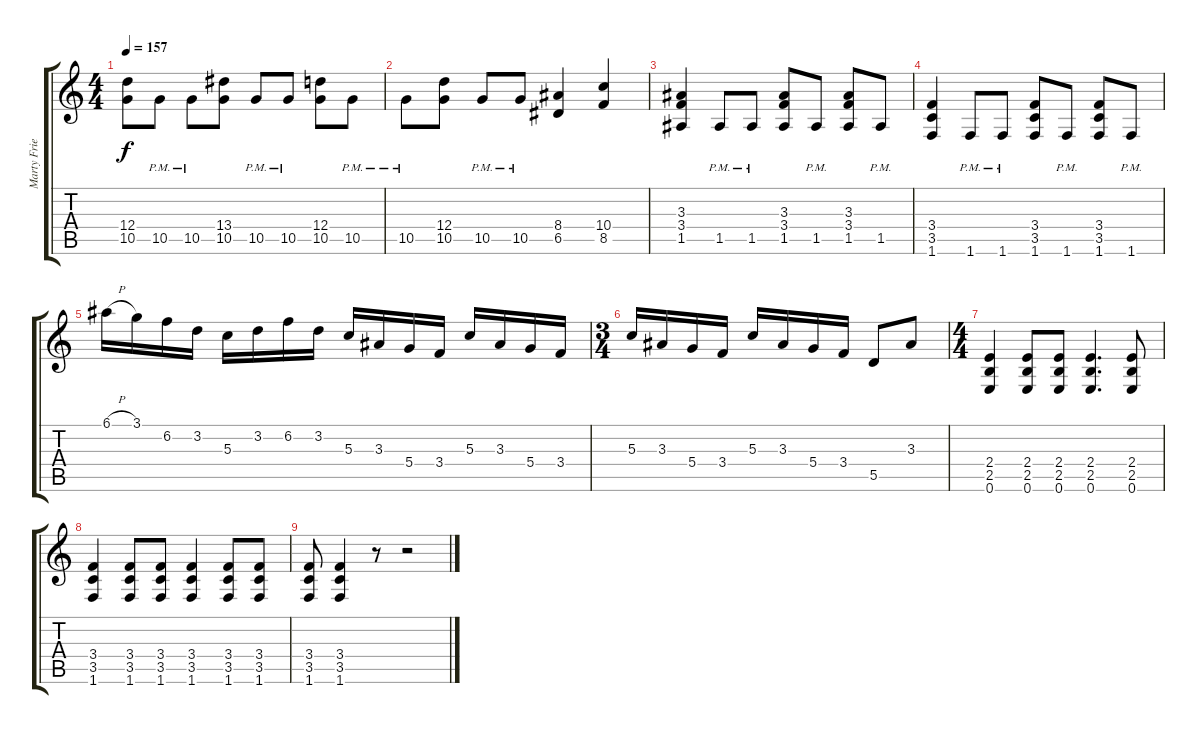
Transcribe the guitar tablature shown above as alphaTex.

\track ("Marty Friedman" "Marty Frie") {instrument distortionguitar}
\staff {score tabs}
\tuning (E4 B3 G3 D3 A2 E2) {hide}
\ts (4 4)
\tempo 157
\clef g2
\ks c
(12.4 10.5).8{dy f} 10.5{pm}.8 10.5{pm}.8 (13.4 10.5).8 10.5{pm}.8 10.5{pm}.8 (12.4 10.5).8 10.5{pm}.8 |
10.5{pm}.8 (12.4 10.5).8 10.5{pm}.8 10.5{pm}.8 (8.4 6.5).4 (10.4 8.5).4 |
(3.3 3.4 1.5).4 1.5{pm}.8 1.5{pm}.8 (3.3 3.4 1.5).8 1.5{pm}.8 (3.3 3.4 1.5).8 1.5{pm}.8 |
(3.4 3.5 1.6).4 1.6{pm}.8 1.6{pm}.8 (3.4 3.5 1.6).8 1.6{pm}.8 (3.4 3.5 1.6).8 1.6{pm}.8 |
6.1{h}.16 3.1.16 6.2.16 3.2.16 5.3.16 3.2.16 6.2.16 3.2.16 5.3.16 3.3.16 5.4.16 3.4.16 5.3.16 3.3.16 5.4.16 3.4.16 |
\ts (3 4)
5.3.16 3.3.16 5.4.16 3.4.16 5.3.16 3.3.16 5.4.16 3.4.16 5.5.8 3.3.8 |
\ts (4 4)
(2.4 2.5 0.6).4 (2.4 2.5 0.6).8 (2.4 2.5 0.6).8 (2.4 2.5 0.6).4{d} (2.4 2.5 0.6).8 |
(3.4 3.5 1.6).4 (3.4 3.5 1.6).8 (3.4 3.5 1.6).8 (3.4 3.5 1.6).4 (3.4 3.5 1.6).8 (3.4 3.5 1.6).8 |
(3.4 3.5 1.6).8 (3.4 3.5 1.6).4 r.8 r.2
